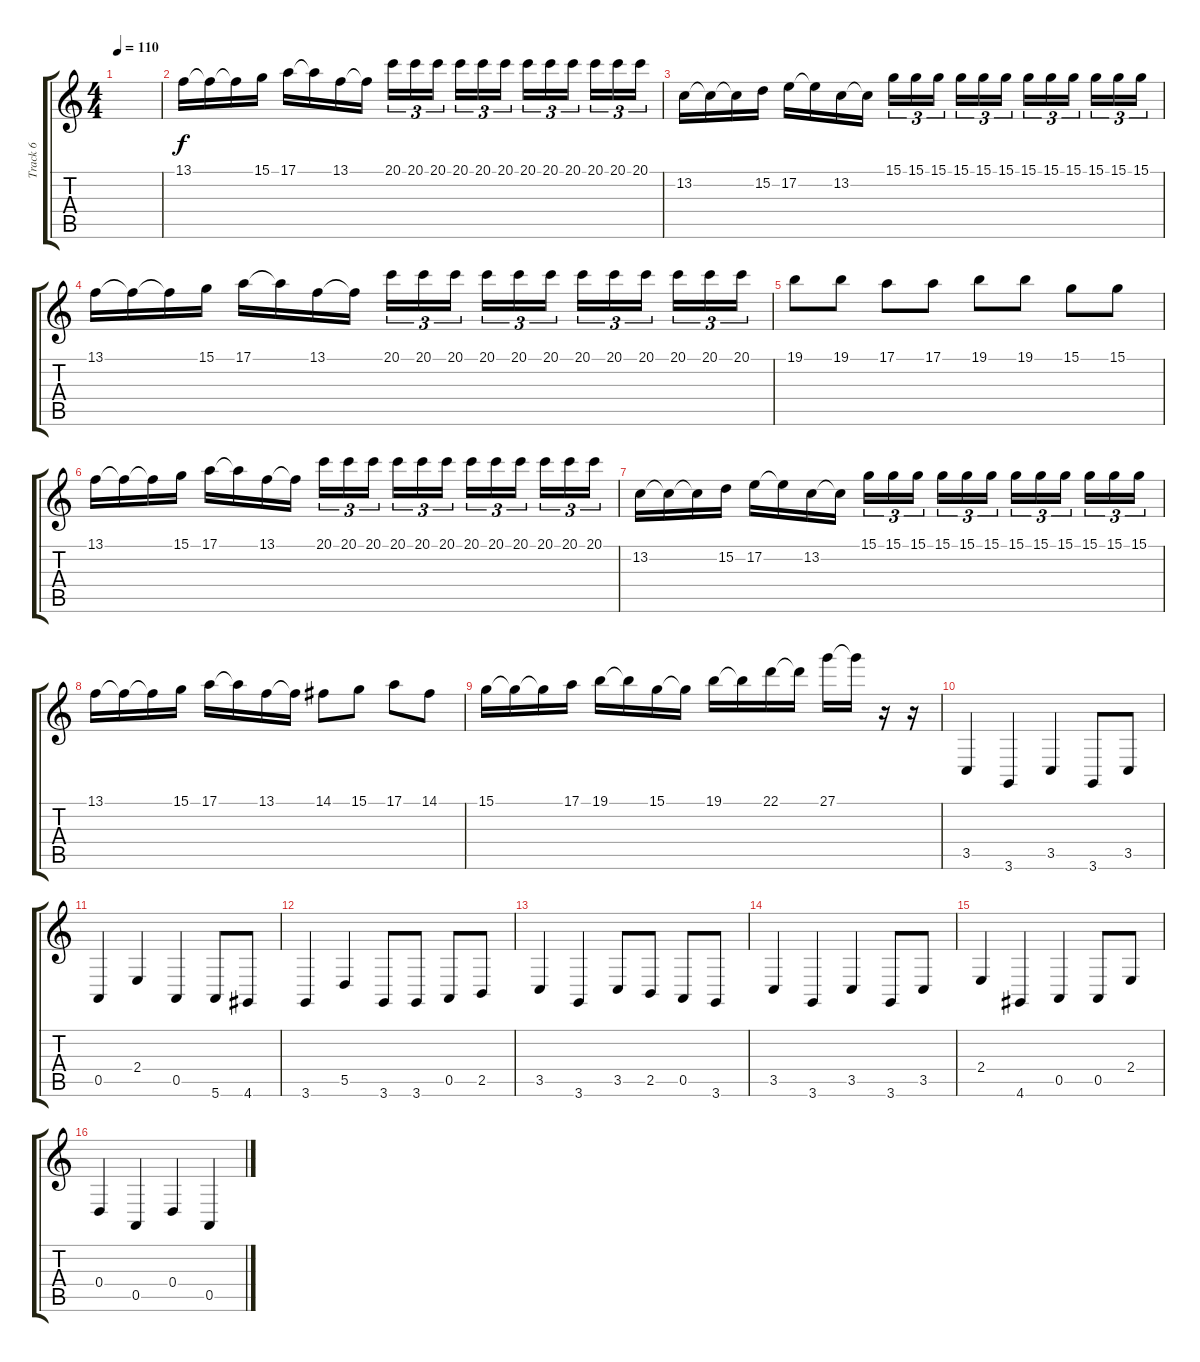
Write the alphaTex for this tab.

\track ("Track 6" "Track 6") {instrument stringensemble1}
\staff {score tabs}
\tuning (E4 B3 G3 D3 A2 E2) {hide}
\ts (4 4)
\tempo 110
\clef g2
\ks c
|
13.1.16 13.1{t}.16 13.1{t}.16 15.1.16 17.1.16 17.1{t}.16 13.1.16 13.1{t}.16 20.1.16{tu (3 2)} 20.1.16{tu (3 2)} 20.1.16{tu (3 2) beam splitsecondary} 20.1.16{tu (3 2)} 20.1.16{tu (3 2)} 20.1.16{tu (3 2)} 20.1.16{tu (3 2)} 20.1.16{tu (3 2)} 20.1.16{tu (3 2) beam splitsecondary} 20.1.16{tu (3 2)} 20.1.16{tu (3 2)} 20.1.16{tu (3 2)} |
13.2.16 13.2{t}.16 13.2{t}.16 15.2.16 17.2.16 17.2{t}.16 13.2.16 13.2{t}.16 15.1.16{tu (3 2)} 15.1.16{tu (3 2)} 15.1.16{tu (3 2) beam splitsecondary} 15.1.16{tu (3 2)} 15.1.16{tu (3 2)} 15.1.16{tu (3 2)} 15.1.16{tu (3 2)} 15.1.16{tu (3 2)} 15.1.16{tu (3 2) beam splitsecondary} 15.1.16{tu (3 2)} 15.1.16{tu (3 2)} 15.1.16{tu (3 2)} |
13.1.16 13.1{t}.16 13.1{t}.16 15.1.16 17.1.16 17.1{t}.16 13.1.16 13.1{t}.16 20.1.16{tu (3 2)} 20.1.16{tu (3 2)} 20.1.16{tu (3 2) beam splitsecondary} 20.1.16{tu (3 2)} 20.1.16{tu (3 2)} 20.1.16{tu (3 2)} 20.1.16{tu (3 2)} 20.1.16{tu (3 2)} 20.1.16{tu (3 2) beam splitsecondary} 20.1.16{tu (3 2)} 20.1.16{tu (3 2)} 20.1.16{tu (3 2)} |
19.1.8 19.1.8 17.1.8 17.1.8 19.1.8 19.1.8 15.1.8 15.1.8 |
13.1.16 13.1{t}.16 13.1{t}.16 15.1.16 17.1.16 17.1{t}.16 13.1.16 13.1{t}.16 20.1.16{tu (3 2)} 20.1.16{tu (3 2)} 20.1.16{tu (3 2) beam splitsecondary} 20.1.16{tu (3 2)} 20.1.16{tu (3 2)} 20.1.16{tu (3 2)} 20.1.16{tu (3 2)} 20.1.16{tu (3 2)} 20.1.16{tu (3 2) beam splitsecondary} 20.1.16{tu (3 2)} 20.1.16{tu (3 2)} 20.1.16{tu (3 2)} |
13.2.16 13.2{t}.16 13.2{t}.16 15.2.16 17.2.16 17.2{t}.16 13.2.16 13.2{t}.16 15.1.16{tu (3 2)} 15.1.16{tu (3 2)} 15.1.16{tu (3 2) beam splitsecondary} 15.1.16{tu (3 2)} 15.1.16{tu (3 2)} 15.1.16{tu (3 2)} 15.1.16{tu (3 2)} 15.1.16{tu (3 2)} 15.1.16{tu (3 2) beam splitsecondary} 15.1.16{tu (3 2)} 15.1.16{tu (3 2)} 15.1.16{tu (3 2)} |
13.1.16 13.1{t}.16 13.1{t}.16 15.1.16 17.1.16 17.1{t}.16 13.1.16 13.1{t}.16 14.1.8 15.1.8 17.1.8 14.1.8 |
15.1.16 15.1{t}.16 15.1{t}.16 17.1.16 19.1.16 19.1{t}.16 15.1.16 15.1{t}.16 19.1.16 19.1{t}.16 22.1.16 22.1{t}.16 27.1.16 27.1{t}.16 r.16 r.16 |
3.5.4 3.6.4 3.5.4 3.6.8 3.5.8 |
0.5.4 2.4.4 0.5.4 5.6.8 4.6.8 |
3.6.4 5.5.4 3.6.8 3.6.8 0.5.8 2.5.8 |
3.5.4 3.6.4 3.5.8 2.5.8 0.5.8 3.6.8 |
3.5.4 3.6.4 3.5.4 3.6.8 3.5.8 |
2.4.4 4.6.4 0.5.4 0.5.8 2.4.8 |
0.4.4 0.5.4 0.4.4 0.5.4
